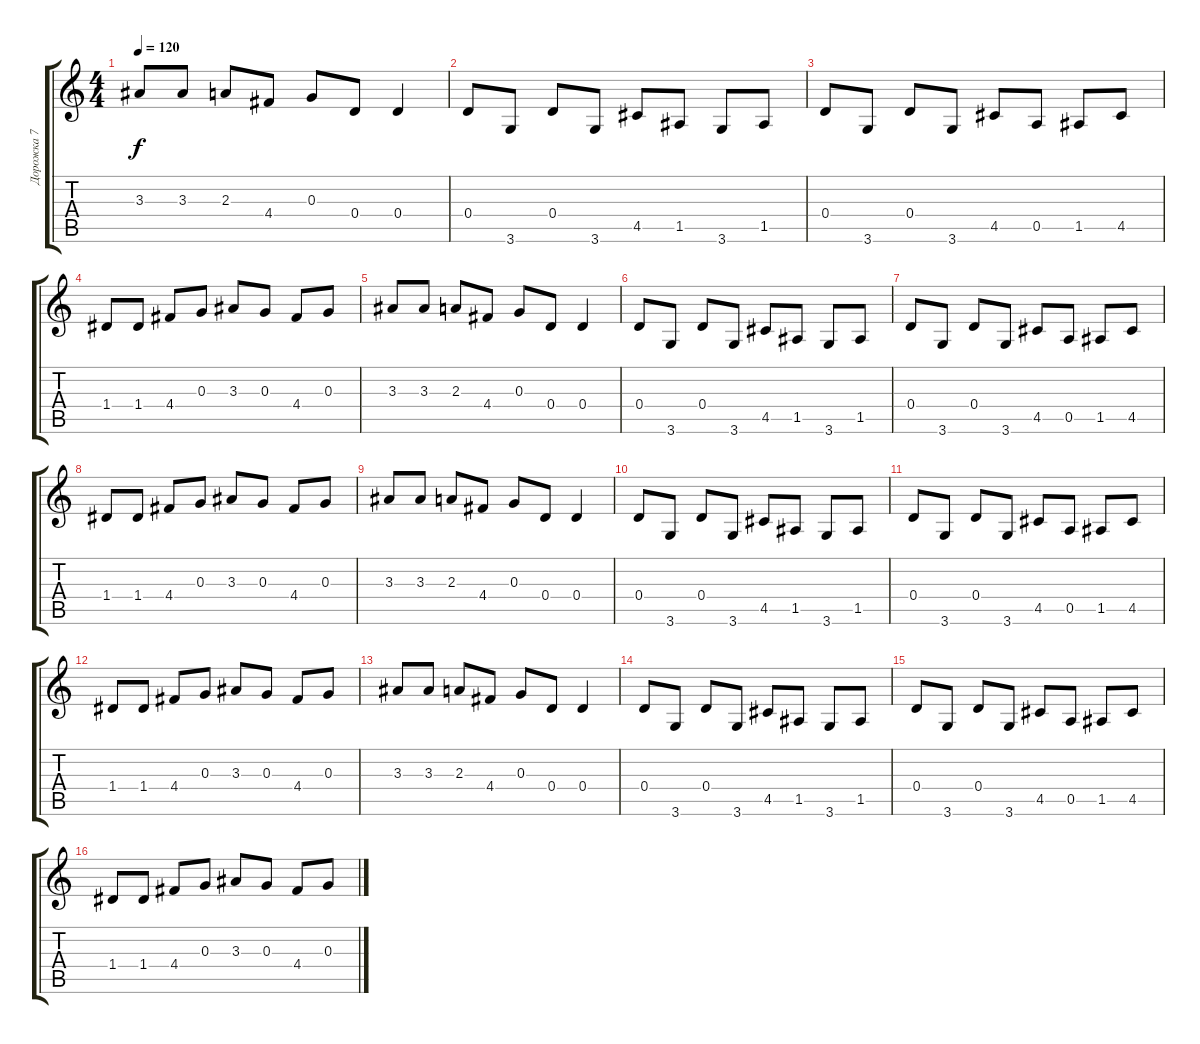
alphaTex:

\track ("Дорожка 7" "Дорожка 7") {instrument fretlessbass}
\staff {score tabs}
\tuning (E4 B3 G3 D3 A2 E2) {hide}
\ts (4 4)
\tempo 120
\clef g2
\ks c
3.3.8{dy f} 3.3.8 2.3.8 4.4.8 0.3.8 0.4.8 0.4.4 |
0.4.8 3.6.8 0.4.8 3.6.8 4.5.8 1.5.8 3.6.8 1.5.8 |
0.4.8 3.6.8 0.4.8 3.6.8 4.5.8 0.5.8 1.5.8 4.5.8 |
1.4.8 1.4.8 4.4.8 0.3.8 3.3.8 0.3.8 4.4.8 0.3.8 |
3.3.8 3.3.8 2.3.8 4.4.8 0.3.8 0.4.8 0.4.4 |
0.4.8 3.6.8 0.4.8 3.6.8 4.5.8 1.5.8 3.6.8 1.5.8 |
0.4.8 3.6.8 0.4.8 3.6.8 4.5.8 0.5.8 1.5.8 4.5.8 |
1.4.8 1.4.8 4.4.8 0.3.8 3.3.8 0.3.8 4.4.8 0.3.8 |
3.3.8 3.3.8 2.3.8 4.4.8 0.3.8 0.4.8 0.4.4 |
0.4.8 3.6.8 0.4.8 3.6.8 4.5.8 1.5.8 3.6.8 1.5.8 |
0.4.8 3.6.8 0.4.8 3.6.8 4.5.8 0.5.8 1.5.8 4.5.8 |
1.4.8 1.4.8 4.4.8 0.3.8 3.3.8 0.3.8 4.4.8 0.3.8 |
3.3.8 3.3.8 2.3.8 4.4.8 0.3.8 0.4.8 0.4.4 |
0.4.8 3.6.8 0.4.8 3.6.8 4.5.8 1.5.8 3.6.8 1.5.8 |
0.4.8 3.6.8 0.4.8 3.6.8 4.5.8 0.5.8 1.5.8 4.5.8 |
1.4.8 1.4.8 4.4.8 0.3.8 3.3.8 0.3.8 4.4.8 0.3.8
